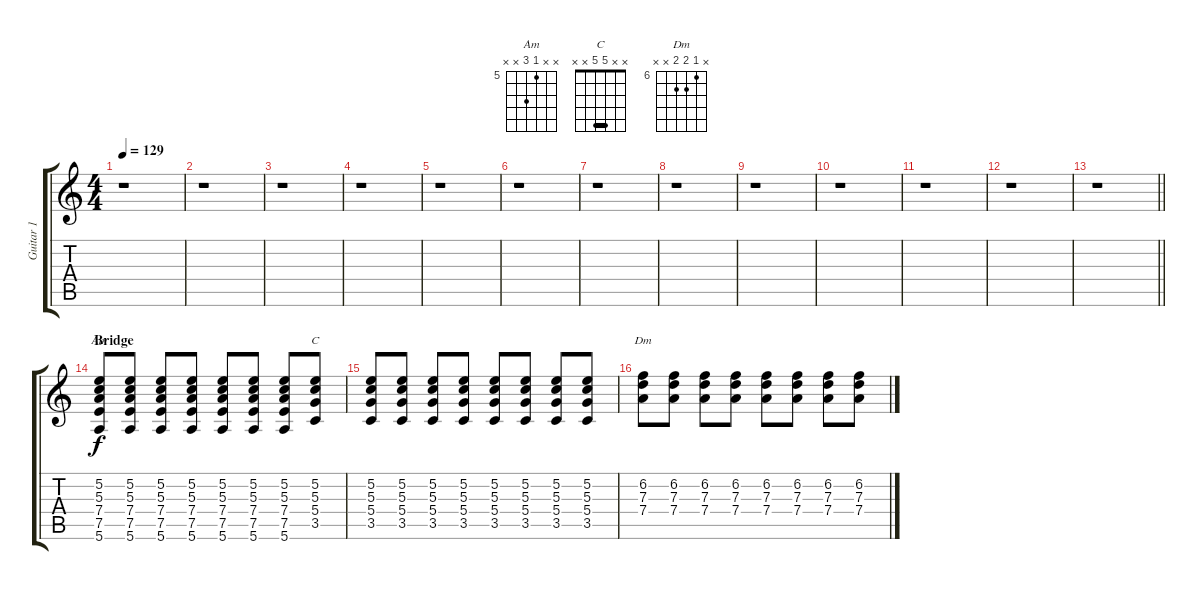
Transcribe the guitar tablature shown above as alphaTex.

\track ("Guitar 1" "Guitar 1") {instrument overdrivenguitar}
\staff {score tabs}
\tuning (E4 B3 G3 D3 A2 E2) {hide}
\chord ("Am" x x 5 7 x x) {firstfret 5}
\chord ("C" x x 5 5 x x) {barre 5}
\chord ("Dm" x 6 7 7 x x) {firstfret 6}
\ts (4 4)
\tempo 129
\clef g2
\ks c
r.1{dy mf} |
r.1 |
r.1 |
r.1 |
r.1 |
r.1 |
r.1 |
r.1 |
r.1 |
r.1 |
r.1 |
r.1 |
\barLineRight lightlight
r.1 |
\section ("" "Bridge")
(5.2 5.3 7.4 7.5 5.6).8{ch "Am" dy f volume 7} (5.2 5.3 7.4 7.5 5.6).8 (5.2 5.3 7.4 7.5 5.6).8 (5.2 5.3 7.4 7.5 5.6).8 (5.2 5.3 7.4 7.5 5.6).8 (5.2 5.3 7.4 7.5 5.6).8 (5.2 5.3 7.4 7.5 5.6).8 (5.2 5.3 5.4 3.5).8{ch "C"} |
(5.2 5.3 5.4 3.5).8 (5.2 5.3 5.4 3.5).8 (5.2 5.3 5.4 3.5).8 (5.2 5.3 5.4 3.5).8 (5.2 5.3 5.4 3.5).8 (5.2 5.3 5.4 3.5).8 (5.2 5.3 5.4 3.5).8 (5.2 5.3 5.4 3.5).8 |
(6.2 7.3 7.4).8{ch "Dm"} (6.2 7.3 7.4).8 (6.2 7.3 7.4).8 (6.2 7.3 7.4).8 (6.2 7.3 7.4).8 (6.2 7.3 7.4).8 (6.2 7.3 7.4).8 (6.2 7.3 7.4).8
